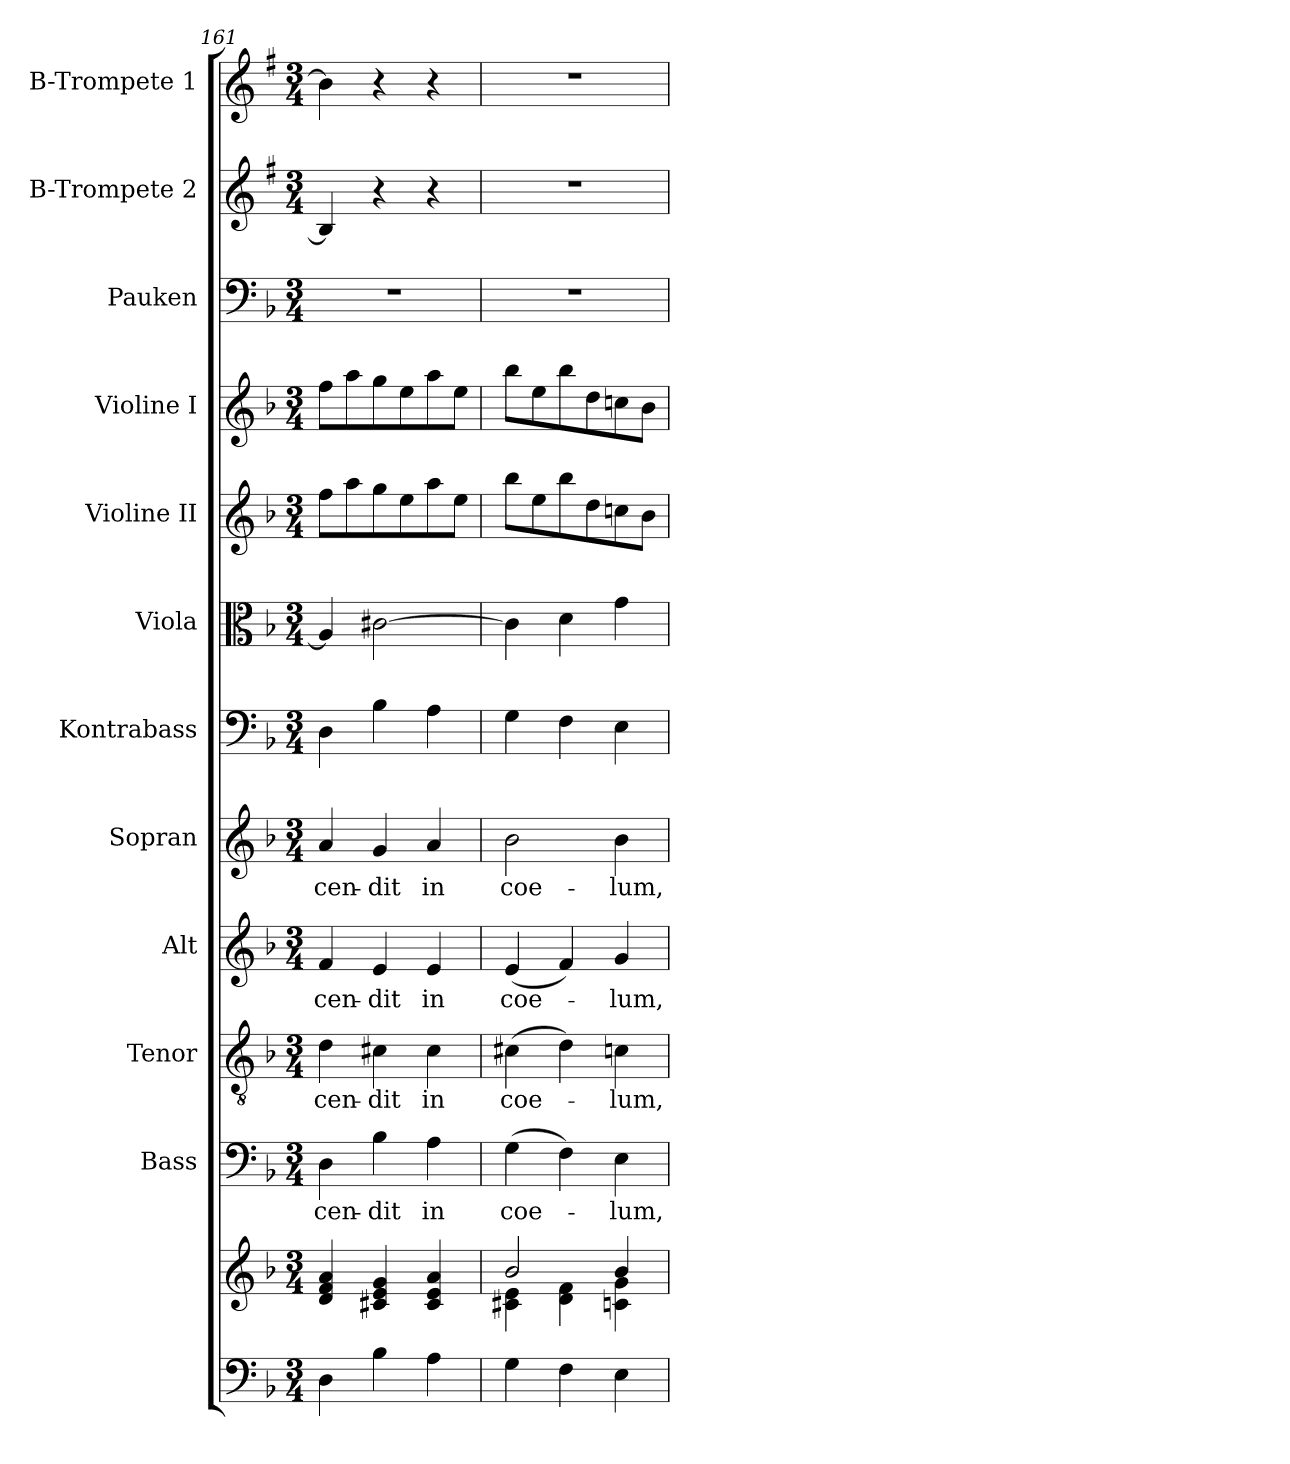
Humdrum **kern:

**kern	**kern	**kern	**text	**kern	**text	**kern	**text	**kern	**text	**kern	**kern	**kern	**kern	**kern	**kern	**kern
*part12	*part12	*part11	*part11	*part10	*part10	*part9	*part9	*part8	*part8	*part7	*part6	*part5	*part4	*part3	*part2	*part1
*staff13	*staff12	*staff11	*staff11	*staff10	*staff10	*staff9	*staff9	*staff8	*staff8	*staff7	*staff6	*staff5	*staff4	*staff3	*staff2	*staff1
*	*	*I"Bass	*	*I"Tenor	*	*I"Alt	*	*I"Sopran	*	*I"Kontrabass	*I"Viola	*I"Violine II	*I"Violine I	*I"Pauken	*I"B-Trompete 2	*I"B-Trompete 1
*	*	*I'B.	*	*I'T.	*	*I'A.	*	*I'S.	*	*I'Kb.	*I'Vla.	*I'Vl. II	*I'Vl. I	*I'Pk.	*I'B Trp. 2	*I'B Trp. 1
*clefF4	*clefG2	*clefF4	*	*clefGv2	*	*clefG2	*	*clefG2	*	*clefF4	*clefC3	*clefG2	*clefG2	*clefF4	*clefG2	*clefG2
*	*	*	*	*	*	*	*	*	*	*ITrd7c12	*	*	*	*	*ITrd1c2	*ITrd1c2
*k[b-]	*k[b-]	*k[b-]	*	*k[b-]	*	*k[b-]	*	*k[b-]	*	*k[b-]	*k[b-]	*k[b-]	*k[b-]	*k[b-]	*k[b-]	*k[b-]
*F:	*F:	*F:	*	*F:	*	*F:	*	*F:	*	*F:	*F:	*F:	*F:	*F:	*F:	*F:
*M3/4	*M3/4	*M3/4	*	*M3/4	*	*M3/4	*	*M3/4	*	*M3/4	*M3/4	*M3/4	*M3/4	*M3/4	*M3/4	*M3/4
=161	=161	=161	=161	=161	=161	=161	=161	=161	=161	=161	=161	=161	=161	=161	=161	=161
!	!	!	!LO:LY:b	!	!LO:LY:b	!	!LO:LY:b	!	!LO:LY:b	!	!	!	!	!	!	!
4D\	4d/ 4f/ 4a/	4D\	-cen-	4d\	-cen-	4f/	-cen-	4a/	-cen-	4DD\	4A/]	8ff\L	8ff\L	2.r	4A/]	4a\]
.	.	.	.	.	.	.	.	.	.	.	.	8aa\	8aa\	.	.	.
!	!	!	!LO:LY:b	!	!LO:LY:b	!	!LO:LY:b	!	!LO:LY:b	!	!	!	!	!	!	!
4B-\	4c#X/ 4e/ 4g/	4B-\	-dit	4c#X\	-dit	4e/	-dit	4g/	-dit	4BB-\	[2c#X\	8gg\	8gg\	.	4r	4r
.	.	.	.	.	.	.	.	.	.	.	.	8ee\	8ee\	.	.	.
!	!	!	!LO:LY:b	!	!LO:LY:b	!	!LO:LY:b	!	!LO:LY:b	!	!	!	!	!	!	!
4A\	4c#/ 4e/ 4a/	4A\	in	4c#\	in	4e/	in	4a/	in	4AA\	.	8aa\	8aa\	.	4r	4r
.	.	.	.	.	.	.	.	.	.	.	.	8ee\J	8ee\J	.	.	.
=162	=162	=162	=162	=162	=162	=162	=162	=162	=162	=162	=162	=162	=162	=162	=162	=162
*	*^	*	*	*	*	*	*	*	*	*	*	*	*	*	*	*
!	!	!	!	!LO:LY:b	!	!LO:LY:b	!	!LO:LY:b	!	!LO:LY:b	!	!	!	!	!	!	!
4G\	2b-/	4c#X\ 4e\	(>4G\	coe-	(>4c#X\	coe-	(<4e/	coe-	2b-\	coe-	4GG\	4c#\]	8bb-\L	8bb-\L	2.r	2.r	2.r
.	.	.	.	.	.	.	.	.	.	.	.	.	8ee\	8ee\	.	.	.
4F\	.	4d\ 4f\	4F\)	.	4d\)	.	4f/)	.	.	.	4FF\	4d\	8bb-\	8bb-\	.	.	.
.	.	.	.	.	.	.	.	.	.	.	.	.	8dd\	8dd\	.	.	.
!	!	!	!	!LO:LY:b	!	!LO:LY:b	!	!LO:LY:b	!	!LO:LY:b	!	!	!	!	!	!	!
4E\	4b-/	4cn\ 4g\	4E\	-lum,	4cn\	-lum,	4g/	-lum,	4b-\	-lum,	4EE\	4g\	8ccn\	8ccn\	.	.	.
.	.	.	.	.	.	.	.	.	.	.	.	.	8b-\J	8b-\J	.	.	.
*	*v	*v	*	*	*	*	*	*	*	*	*	*	*	*	*	*	*
=	=	=	=	=	=	=	=	=	=	=	=	=	=	=	=	=
*-	*-	*-	*-	*-	*-	*-	*-	*-	*-	*-	*-	*-	*-	*-	*-	*-
